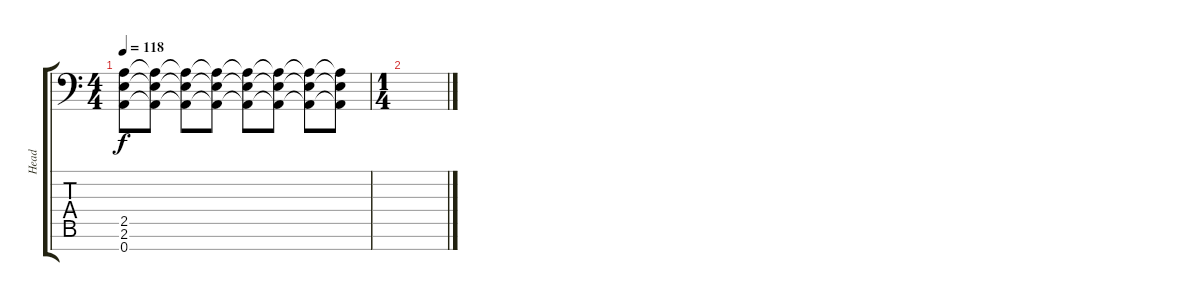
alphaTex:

\track ("Head" "Head") {instrument distortionguitar}
\staff {score tabs}
\tuning (D4 A3 F3 C3 G2 D2 A1) {hide}
\ts (4 4)
\tempo 118
\clef f4
\ks c
(2.5 2.6 0.7).8{dy f} (2.5{t} 2.6{t} 0.7{t}).8 (2.5{t} 2.6{t} 0.7{t}).8 (2.5{t} 2.6{t} 0.7{t}).8 (2.5{t} 2.6{t} 0.7{t}).8 (2.5{t} 2.6{t} 0.7{t}).8 (2.5{t} 2.6{t} 0.7{t}).8 (2.5{t} 2.6{t} 0.7{t}).8 |
\ts (1 4)
